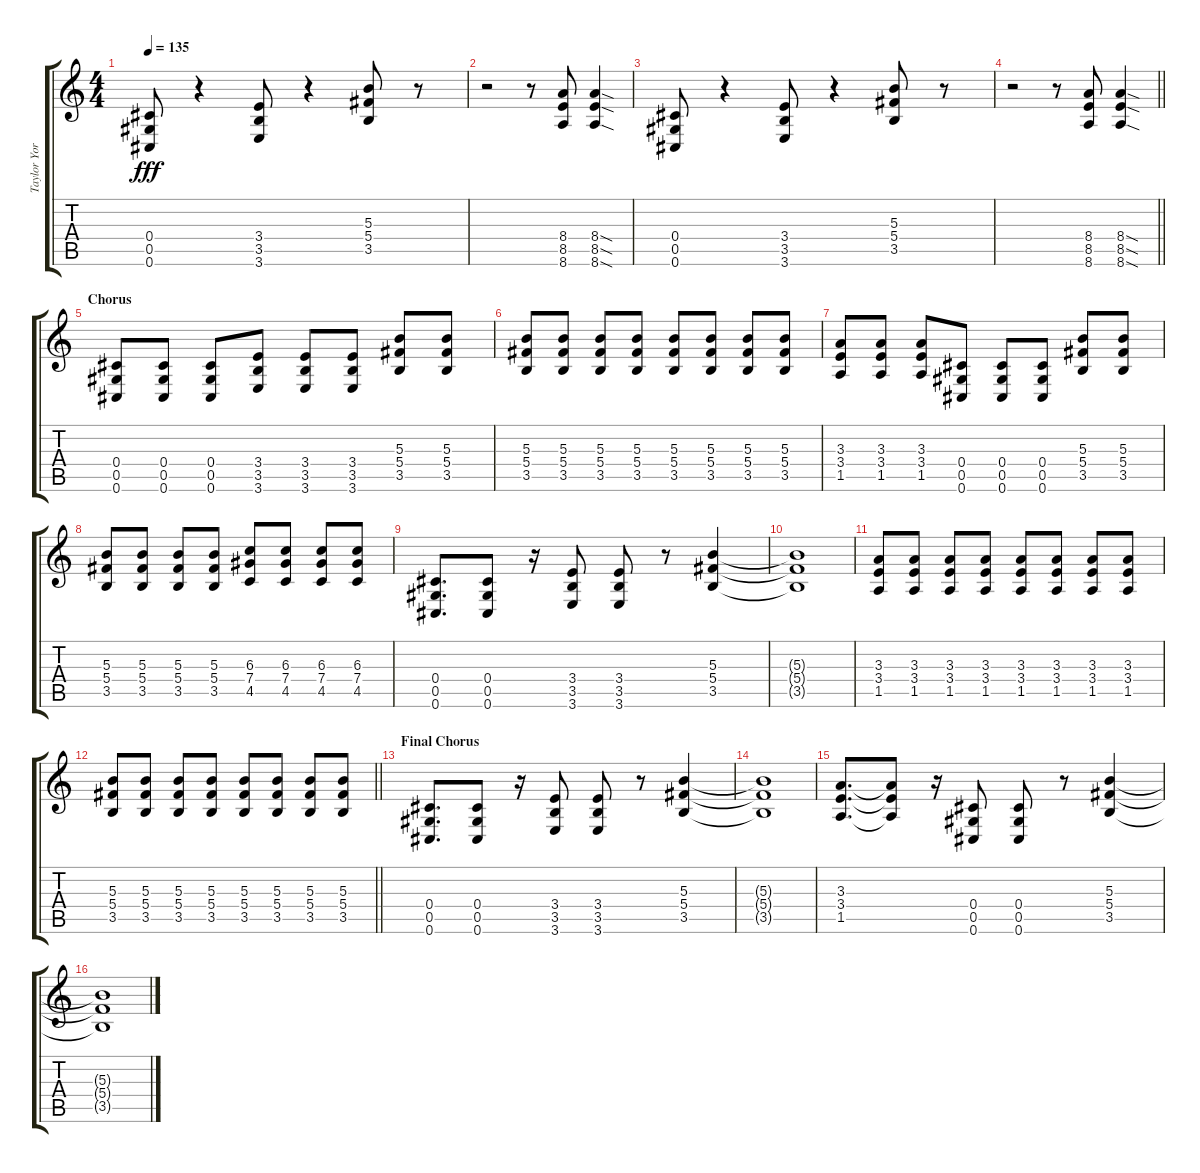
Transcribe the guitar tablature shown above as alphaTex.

\track ("Taylor York (Rhythm Guitar)" "Taylor Yor") {instrument overdrivenguitar}
\staff {score tabs}
\tuning (Eb4 Bb3 Gb3 Db3 Ab2 Db2) {hide}
\ts (4 4)
\tempo 135
\clef g2
\ks c
(0.4 0.5 0.6).8{dy fff} r.4 (3.4 3.5 3.6).8 r.4 (5.3 5.4 3.5).8 r.8 |
r.2 r.8 (8.4 8.5 8.6).8 (8.4{sod} 8.5{sod} 8.6{sod}).4 |
(0.4 0.5 0.6).8 r.4 (3.4 3.5 3.6).8 r.4 (5.3 5.4 3.5).8 r.8 |
\barLineRight lightlight
r.2 r.8 (8.4 8.5 8.6).8 (8.4{sod} 8.5{sod} 8.6{sod}).4 |
\section ("" "Chorus")
(0.4 0.5 0.6).8 (0.4 0.5 0.6).8 (0.4 0.5 0.6).8 (3.4 3.5 3.6).8 (3.4 3.5 3.6).8 (3.4 3.5 3.6).8 (5.3 5.4 3.5).8 (5.3 5.4 3.5).8 |
(5.3 5.4 3.5).8 (5.3 5.4 3.5).8 (5.3 5.4 3.5).8 (5.3 5.4 3.5).8 (5.3 5.4 3.5).8 (5.3 5.4 3.5).8 (5.3 5.4 3.5).8 (5.3 5.4 3.5).8 |
(3.3 3.4 1.5).8 (3.3 3.4 1.5).8 (3.3 3.4 1.5).8 (0.4 0.5 0.6).8 (0.4 0.5 0.6).8 (0.4 0.5 0.6).8 (5.3 5.4 3.5).8 (5.3 5.4 3.5).8 |
(5.3 5.4 3.5).8 (5.3 5.4 3.5).8 (5.3 5.4 3.5).8 (5.3 5.4 3.5).8 (6.3 7.4 4.5).8 (6.3 7.4 4.5).8 (6.3 7.4 4.5).8 (6.3 7.4 4.5).8 |
(0.4 0.5 0.6).8{d} (0.4 0.5 0.6).8 r.16 (3.4 3.5 3.6).8 (3.4 3.5 3.6).8 r.8 (5.3 5.4 3.5).4 |
(5.3{t} 5.4{t} 3.5{t}).1 |
(3.3 3.4 1.5).8 (3.3 3.4 1.5).8 (3.3 3.4 1.5).8 (3.3 3.4 1.5).8 (3.3 3.4 1.5).8 (3.3 3.4 1.5).8 (3.3 3.4 1.5).8 (3.3 3.4 1.5).8 |
\barLineRight lightlight
(5.3 5.4 3.5).8 (5.3 5.4 3.5).8 (5.3 5.4 3.5).8 (5.3 5.4 3.5).8 (5.3 5.4 3.5).8 (5.3 5.4 3.5).8 (5.3 5.4 3.5).8 (5.3 5.4 3.5).8 |
\section ("" "Final Chorus")
(0.4 0.5 0.6).8{d} (0.4 0.5 0.6).8 r.16 (3.4 3.5 3.6).8 (3.4 3.5 3.6).8 r.8 (5.3 5.4 3.5).4 |
(5.3{t} 5.4{t} 3.5{t}).1 |
(3.3 3.4 1.5).8{d} (3.3{t} 3.4{t} 1.5{t}).8 r.16 (0.4 0.5 0.6).8 (0.4 0.5 0.6).8 r.8 (5.3 5.4 3.5).4 |
(5.3{t} 5.4{t} 3.5{t}).1
